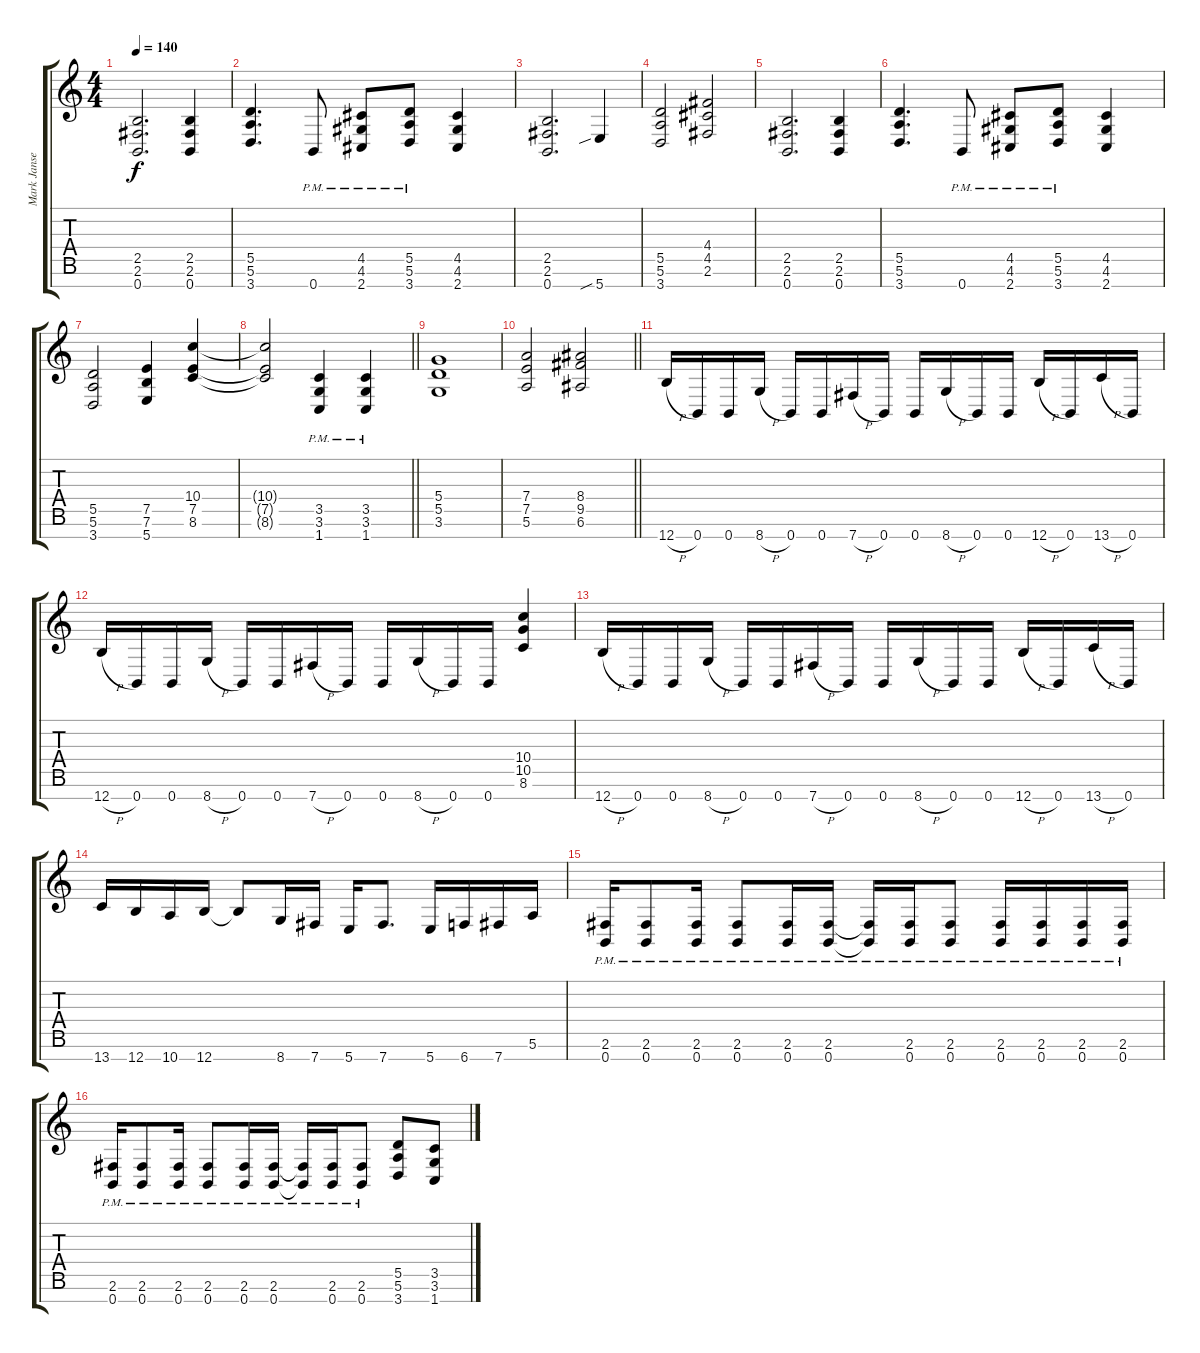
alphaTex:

\track ("Mark Jansen" "Mark Janse") {instrument overdrivenguitar}
\staff {score tabs}
\tuning (E4 B3 G3 D3 A2 E2 B1) {hide}
\ts (4 4)
\tempo 140
\clef g2
\ks c
(2.5 2.6 0.7).2{d dy f} (2.5 2.6 0.7).4 |
(5.5 5.6 3.7).4{d} 0.7{pm}.8 (4.5{pm} 4.6{pm} 2.7{pm}).8 (5.5{pm} 5.6{pm} 3.7{pm}).8 (4.5 4.6 2.7).4 |
(2.5 2.6 0.7).2{d} 5.7{sib}.4 |
(5.5 5.6 3.7).2 (4.4 4.5 2.6).2 |
(2.5 2.6 0.7).2{d} (2.5 2.6 0.7).4 |
(5.5 5.6 3.7).4{d} 0.7{pm}.8 (4.5{pm} 4.6{pm} 2.7{pm}).8 (5.5{pm} 5.6{pm} 3.7{pm}).8 (4.5 4.6 2.7).4 |
(5.5 5.6 3.7).2 (7.5 7.6 5.7).4 (10.4 7.5 8.6).4 |
\barLineRight lightlight
(10.4{t} 7.5{t} 8.6{t}).2 (3.5{pm} 3.6{pm} 1.7{pm}).4 (3.5{pm} 3.6{pm} 1.7{pm}).4 |
(5.4 5.5 3.6).1 |
\barLineRight lightlight
(7.4 7.5 5.6).2 (8.4 9.5 6.6).2 |
12.7{h}.16 0.7.16 0.7.16 8.7{h}.16 0.7.16 0.7.16 7.7{h}.16 0.7.16 0.7.16 8.7{h}.16 0.7.16 0.7.16 12.7{h}.16 0.7.16 13.7{h}.16 0.7.16 |
12.7{h}.16 0.7.16 0.7.16 8.7{h}.16 0.7.16 0.7.16 7.7{h}.16 0.7.16 0.7.16 8.7{h}.16 0.7.16 0.7.16 (10.4 10.5 8.6).4 |
12.7{h}.16 0.7.16 0.7.16 8.7{h}.16 0.7.16 0.7.16 7.7{h}.16 0.7.16 0.7.16 8.7{h}.16 0.7.16 0.7.16 12.7{h}.16 0.7.16 13.7{h}.16 0.7.16 |
13.7.16 12.7.16 10.7.16 12.7.16 12.7{t}.8 8.7.16 7.7.16 5.7.16 7.7.8{d} 5.7.16 6.7.16 7.7.16 5.6.16 |
(2.6{pm} 0.7{pm}).16 (2.6{pm} 0.7{pm}).8 (2.6{pm} 0.7{pm}).16 (2.6{pm} 0.7{pm}).8 (2.6{pm} 0.7{pm}).16 (2.6{pm} 0.7{pm}).16 (2.6{pm t} 0.7{pm t}).16 (2.6{pm} 0.7{pm}).16 (2.6{pm} 0.7{pm}).8 (2.6{pm} 0.7{pm}).16 (2.6{pm} 0.7{pm}).16 (2.6{pm} 0.7{pm}).16 (2.6{pm} 0.7{pm}).16 |
(2.6{pm} 0.7{pm}).16 (2.6{pm} 0.7{pm}).8 (2.6{pm} 0.7{pm}).16 (2.6{pm} 0.7{pm}).8 (2.6{pm} 0.7{pm}).16 (2.6{pm} 0.7{pm}).16 (2.6{pm t} 0.7{pm t}).16 (2.6{pm} 0.7{pm}).16 (2.6{pm} 0.7{pm}).8 (5.5 5.6 3.7).8 (3.5 3.6 1.7).8
